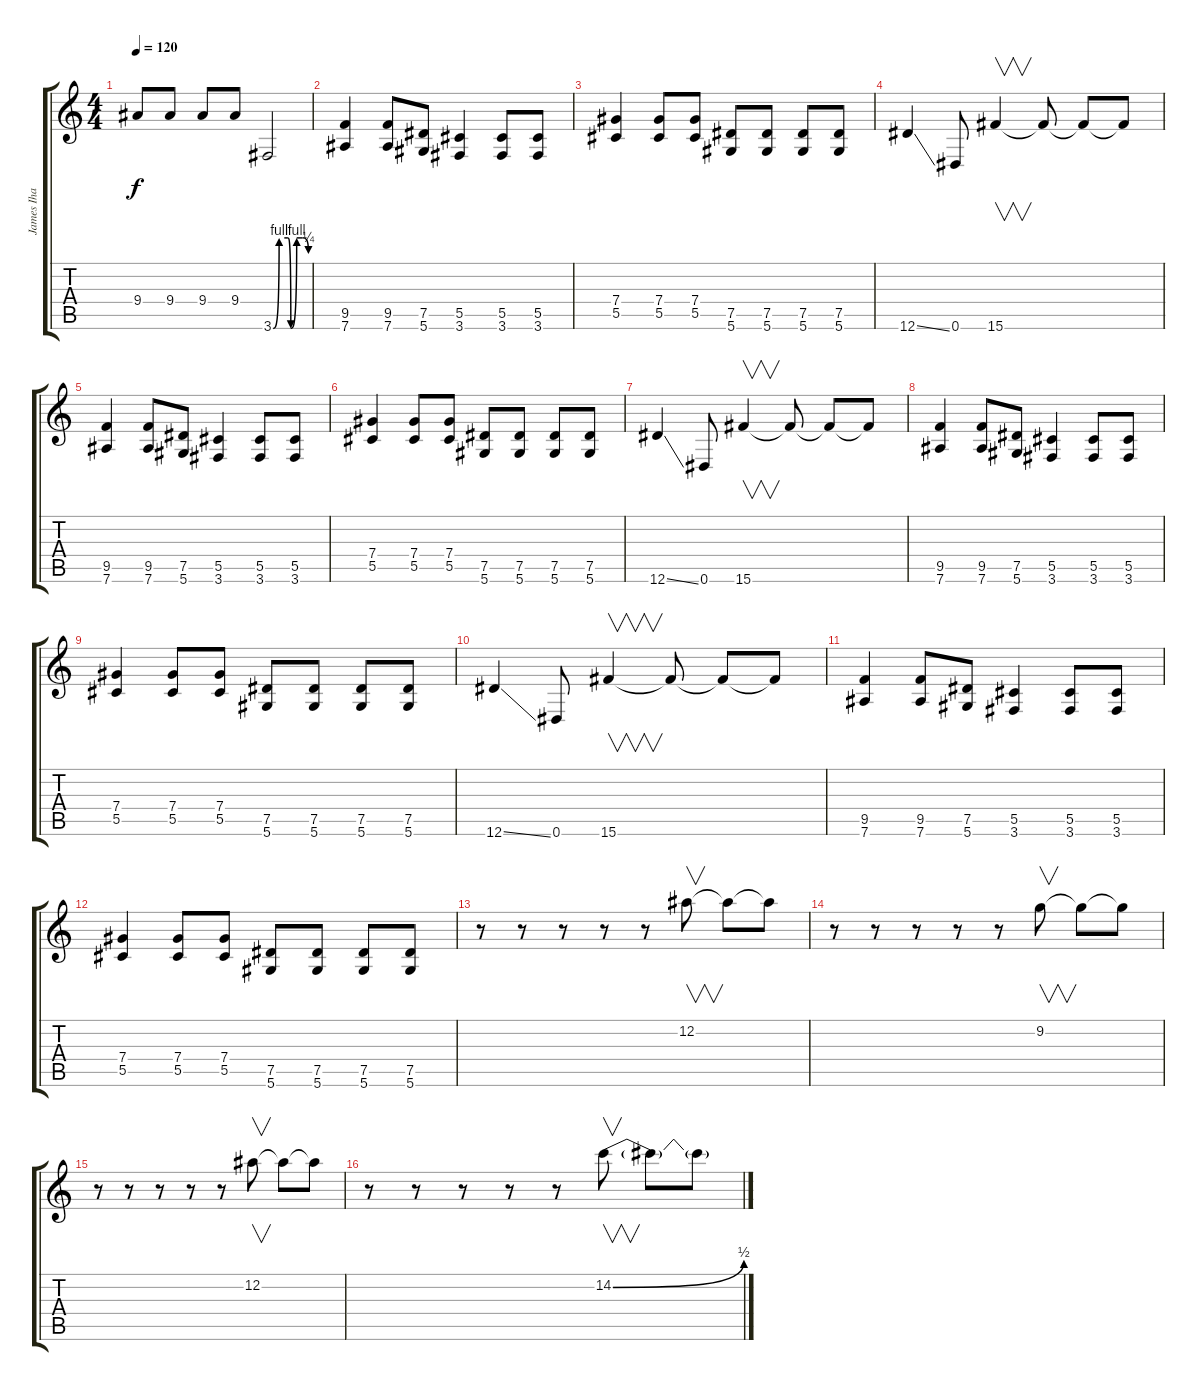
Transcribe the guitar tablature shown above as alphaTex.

\track ("James Iha" "James Iha") {instrument electricguitarjazz}
\staff {score tabs}
\tuning (Eb4 Bb3 Gb3 Db3 Ab2 Eb2) {hide}
\ts (4 4)
\tempo 120
\clef g2
\ks c
9.4.8{dy f} 9.4.8 9.4.8 9.4.8 3.6{be (custom 0 0 10 4 25 4 30 0 40 4 50 4 60 1)}.2{volume 12 instrument lead2sawtooth} |
(9.5 7.6).4 (9.5 7.6).8 (7.5 5.6).8 (5.5 3.6).4 (5.5 3.6).8 (5.5 3.6).8 |
(7.4 5.5).4 (7.4 5.5).8 (7.4 5.5).8 (7.5 5.6).8 (7.5 5.6).8 (7.5 5.6).8 (7.5 5.6).8 |
12.6{ss}.4 0.6.8 15.6.4{v} 15.6{t}.8 15.6{t}.8 15.6{t}.8 |
(9.5 7.6).4 (9.5 7.6).8 (7.5 5.6).8 (5.5 3.6).4 (5.5 3.6).8 (5.5 3.6).8 |
(7.4 5.5).4 (7.4 5.5).8 (7.4 5.5).8 (7.5 5.6).8 (7.5 5.6).8 (7.5 5.6).8 (7.5 5.6).8 |
12.6{ss}.4 0.6.8 15.6.4{v} 15.6{t}.8 15.6{t}.8 15.6{t}.8 |
(9.5 7.6).4 (9.5 7.6).8 (7.5 5.6).8 (5.5 3.6).4 (5.5 3.6).8 (5.5 3.6).8 |
(7.4 5.5).4 (7.4 5.5).8 (7.4 5.5).8 (7.5 5.6).8 (7.5 5.6).8 (7.5 5.6).8 (7.5 5.6).8 |
12.6{ss}.4 0.6.8 15.6.4{v} 15.6{t}.8 15.6{t}.8 15.6{t}.8 |
(9.5 7.6).4 (9.5 7.6).8 (7.5 5.6).8 (5.5 3.6).4 (5.5 3.6).8 (5.5 3.6).8 |
(7.4 5.5).4 (7.4 5.5).8 (7.4 5.5).8 (7.5 5.6).8 (7.5 5.6).8 (7.5 5.6).8 (7.5 5.6).8 |
r.8 r.8 r.8 r.8 r.8 12.2.8{v} 12.2{t}.8 12.2{t}.8 |
r.8 r.8 r.8 r.8 r.8 9.2.8{v} 9.2{t}.8 9.2{t}.8 |
r.8 r.8 r.8 r.8 r.8 12.2.8{v} 12.2{t}.8 12.2{t}.8 |
r.8 r.8 r.8 r.8 r.8 14.2{be (bend 0 0 60 2)}.8{v} 14.2{t}.8 14.2{t}.8
